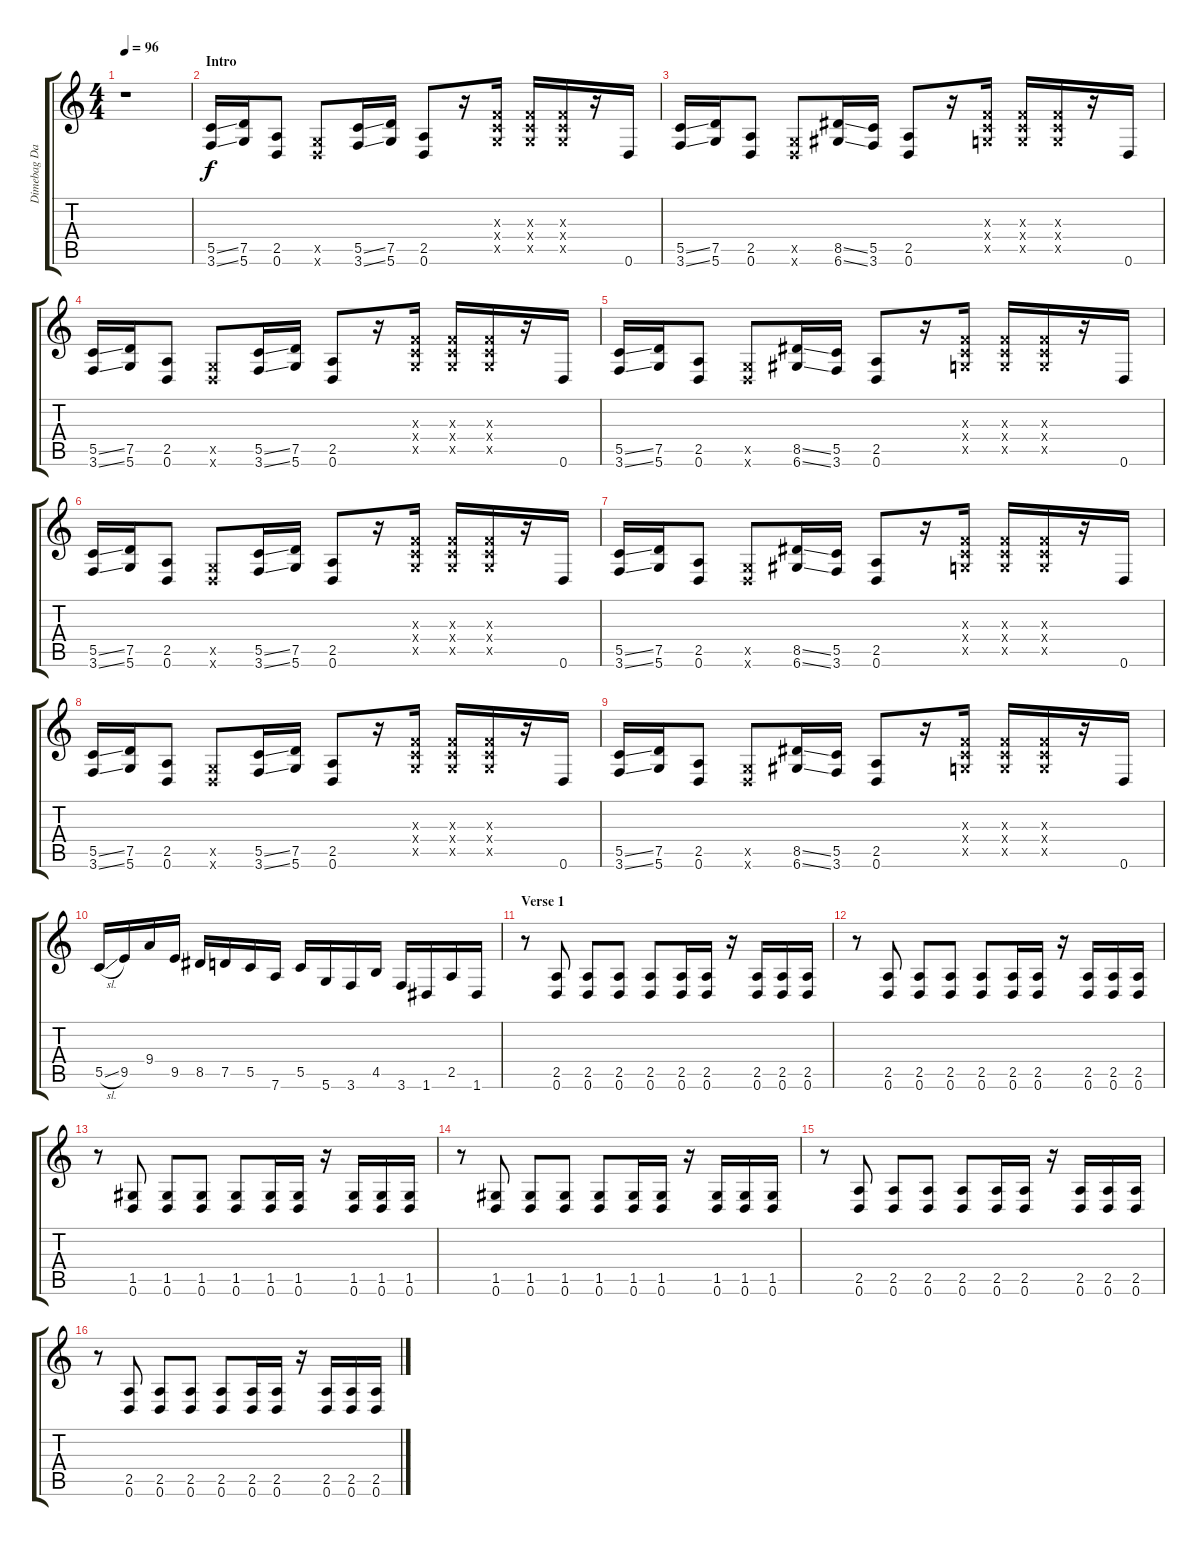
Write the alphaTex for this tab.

\track ("Dimebag Darrell Rhythm Left" "Dimebag Da") {instrument distortionguitar}
\staff {score tabs}
\tuning (D4 A3 F3 C3 G2 D2) {hide}
\ts (4 4)
\tempo 96
\clef g2
\ks c
r.1{dy f instrument distortionguitar} |
\section ("" "Intro")
(5.5{ss} 3.6{ss}).16 (7.5 5.6).16 (2.5 0.6).8 (0.5{x} 0.6{x}).8 (5.5{ss} 3.6{ss}).16 (7.5 5.6).16 (2.5 0.6).8 r.16 (0.3{x} 0.4{x} 0.5{x}).16 (0.3{x} 0.4{x} 0.5{x}).16 (0.3{x} 0.4{x} 0.5{x}).16 r.16 0.6.16 |
(5.5{ss} 3.6{ss}).16 (7.5 5.6).16 (2.5 0.6).8 (0.5{x} 0.6{x}).8 (8.5{ss} 6.6{ss}).16 (5.5 3.6).16 (2.5 0.6).8 r.16 (0.3{x} 0.4{x} 0.5{x}).16 (0.3{x} 0.4{x} 0.5{x}).16 (0.3{x} 0.4{x} 0.5{x}).16 r.16 0.6.16 |
(5.5{ss} 3.6{ss}).16 (7.5 5.6).16 (2.5 0.6).8 (0.5{x} 0.6{x}).8 (5.5{ss} 3.6{ss}).16 (7.5 5.6).16 (2.5 0.6).8 r.16 (0.3{x} 0.4{x} 0.5{x}).16 (0.3{x} 0.4{x} 0.5{x}).16 (0.3{x} 0.4{x} 0.5{x}).16 r.16 0.6.16 |
(5.5{ss} 3.6{ss}).16 (7.5 5.6).16 (2.5 0.6).8 (0.5{x} 0.6{x}).8 (8.5{ss} 6.6{ss}).16 (5.5 3.6).16 (2.5 0.6).8 r.16 (0.3{x} 0.4{x} 0.5{x}).16 (0.3{x} 0.4{x} 0.5{x}).16 (0.3{x} 0.4{x} 0.5{x}).16 r.16 0.6.16 |
(5.5{ss} 3.6{ss}).16 (7.5 5.6).16 (2.5 0.6).8 (0.5{x} 0.6{x}).8 (5.5{ss} 3.6{ss}).16 (7.5 5.6).16 (2.5 0.6).8 r.16 (0.3{x} 0.4{x} 0.5{x}).16 (0.3{x} 0.4{x} 0.5{x}).16 (0.3{x} 0.4{x} 0.5{x}).16 r.16 0.6.16 |
(5.5{ss} 3.6{ss}).16 (7.5 5.6).16 (2.5 0.6).8 (0.5{x} 0.6{x}).8 (8.5{ss} 6.6{ss}).16 (5.5 3.6).16 (2.5 0.6).8 r.16 (0.3{x} 0.4{x} 0.5{x}).16 (0.3{x} 0.4{x} 0.5{x}).16 (0.3{x} 0.4{x} 0.5{x}).16 r.16 0.6.16 |
(5.5{ss} 3.6{ss}).16 (7.5 5.6).16 (2.5 0.6).8 (0.5{x} 0.6{x}).8 (5.5{ss} 3.6{ss}).16 (7.5 5.6).16 (2.5 0.6).8 r.16 (0.3{x} 0.4{x} 0.5{x}).16 (0.3{x} 0.4{x} 0.5{x}).16 (0.3{x} 0.4{x} 0.5{x}).16 r.16 0.6.16 |
(5.5{ss} 3.6{ss}).16 (7.5 5.6).16 (2.5 0.6).8 (0.5{x} 0.6{x}).8 (8.5{ss} 6.6{ss}).16 (5.5 3.6).16 (2.5 0.6).8 r.16 (0.3{x} 0.4{x} 0.5{x}).16 (0.3{x} 0.4{x} 0.5{x}).16 (0.3{x} 0.4{x} 0.5{x}).16 r.16 0.6.16 |
5.5{sl}.16 9.5.16 9.4.16 9.5.16 8.5.16 7.5.16 5.5.16 7.6.16 5.5.16 5.6.16 3.6.16 4.5.16 3.6.16 1.6.16 2.5.16 1.6.16 |
\section ("" "Verse 1")
r.8 (2.5 0.6).8 (2.5 0.6).8 (2.5 0.6).8 (2.5 0.6).8 (2.5 0.6).16 (2.5 0.6).16 r.16 (2.5 0.6).16 (2.5 0.6).16 (2.5 0.6).16 |
r.8 (2.5 0.6).8 (2.5 0.6).8 (2.5 0.6).8 (2.5 0.6).8 (2.5 0.6).16 (2.5 0.6).16 r.16 (2.5 0.6).16 (2.5 0.6).16 (2.5 0.6).16 |
r.8 (1.5 0.6).8 (1.5 0.6).8 (1.5 0.6).8 (1.5 0.6).8 (1.5 0.6).16 (1.5 0.6).16 r.16 (1.5 0.6).16 (1.5 0.6).16 (1.5 0.6).16 |
r.8 (1.5 0.6).8 (1.5 0.6).8 (1.5 0.6).8 (1.5 0.6).8 (1.5 0.6).16 (1.5 0.6).16 r.16 (1.5 0.6).16 (1.5 0.6).16 (1.5 0.6).16 |
r.8 (2.5 0.6).8 (2.5 0.6).8 (2.5 0.6).8 (2.5 0.6).8 (2.5 0.6).16 (2.5 0.6).16 r.16 (2.5 0.6).16 (2.5 0.6).16 (2.5 0.6).16 |
r.8 (2.5 0.6).8 (2.5 0.6).8 (2.5 0.6).8 (2.5 0.6).8 (2.5 0.6).16 (2.5 0.6).16 r.16 (2.5 0.6).16 (2.5 0.6).16 (2.5 0.6).16
